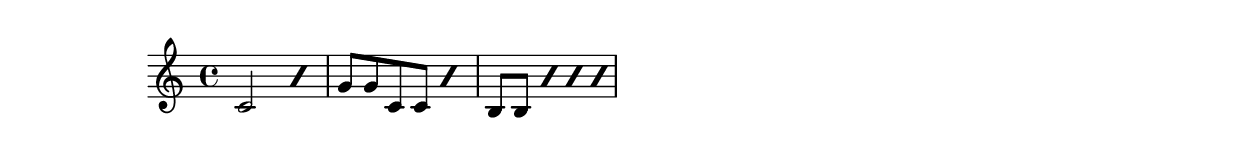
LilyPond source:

\version "2.16.0"
\header {
  texidoc = "Within a bar, beat repeats denote that a music snippet should be
played again."
}

\layout { ragged-right = ##t }

\relative c'
\context Voice {
  \time 4/4
  \repeat "percent" 2 { c2 }

  %% the chairman dances
  \repeat "percent" 2 { g'8 g c, c  }   
  \repeat "percent" 4 { b8 b8  }
}


